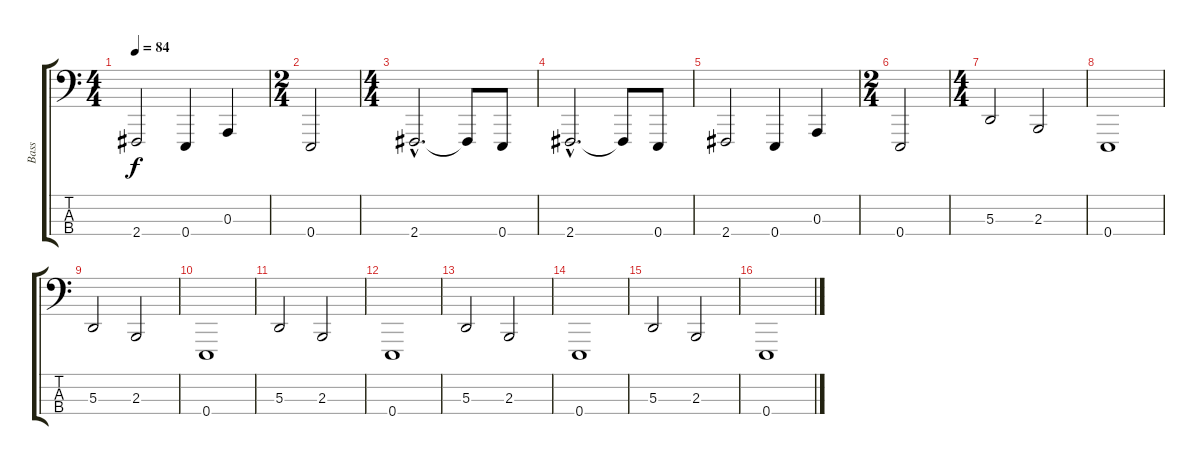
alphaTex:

\track ("Bass" "Bass") {instrument viola}
\staff {score tabs}
\tuning (G2 D2 A1 E1) {hide}
\ts (4 4)
\tempo 84
\clef f4
\ks c
2.4.2{dy f} 0.4.4 0.3.4 |
\ts (2 4)
0.4.2 |
\ts (4 4)
2.4{hac}.2{d} 2.4{t}.8 0.4.8 |
2.4{hac}.2{d} 2.4{t}.8 0.4.8 |
2.4.2 0.4.4 0.3.4 |
\ts (2 4)
0.4.2 |
\ts (4 4)
5.3.2 2.3.2 |
0.4.1 |
5.3.2 2.3.2 |
0.4.1 |
5.3.2 2.3.2 |
0.4.1 |
5.3.2 2.3.2 |
0.4.1 |
5.3.2 2.3.2 |
0.4.1
